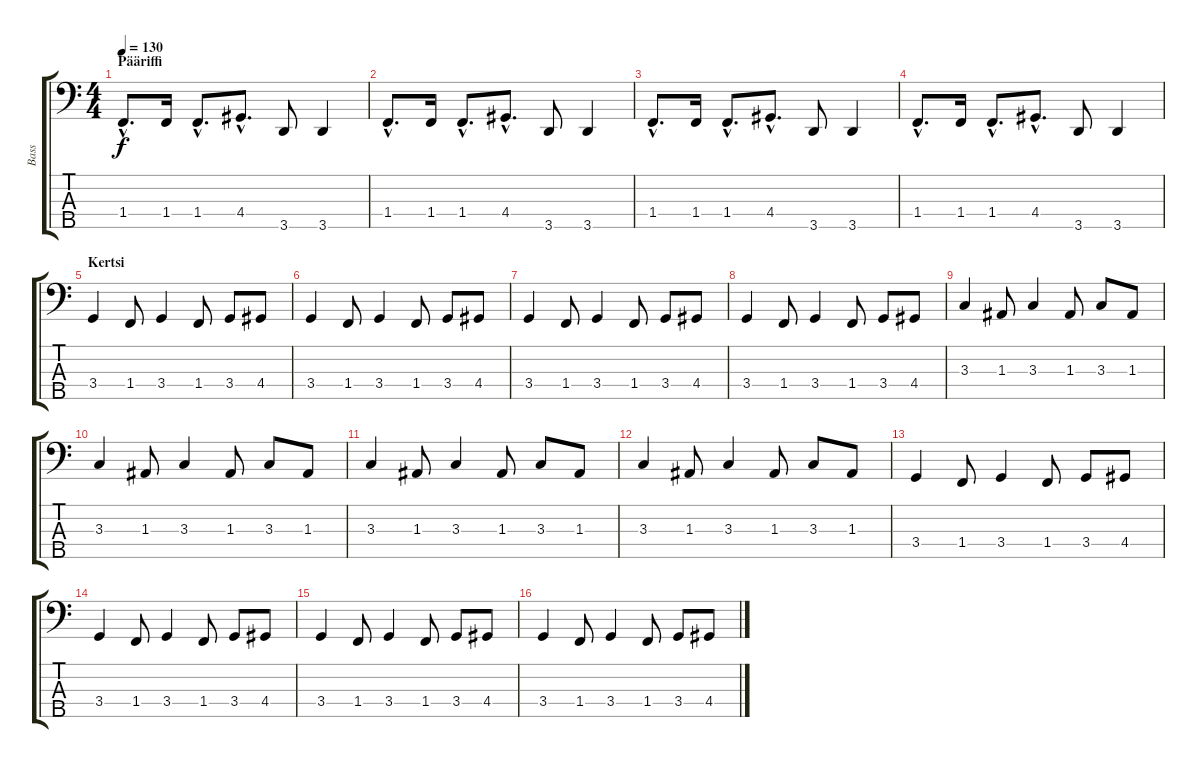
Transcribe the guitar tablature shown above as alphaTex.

\track ("Bass" "Bass") {instrument electricbasspick}
\staff {score tabs}
\tuning (G2 D2 A1 E1 B0) {hide}
\ts (4 4)
\section ("" "Pääriffi")
\tempo 130
\clef f4
\ks c
1.4{hac}.8{d dy f} 1.4.16 1.4{hac}.8{d} 4.4{hac}.8{d} 3.5.8 3.5.4 |
1.4{hac}.8{d} 1.4.16 1.4{hac}.8{d} 4.4{hac}.8{d} 3.5.8 3.5.4 |
1.4{hac}.8{d} 1.4.16 1.4{hac}.8{d} 4.4{hac}.8{d} 3.5.8 3.5.4 |
1.4{hac}.8{d} 1.4.16 1.4{hac}.8{d} 4.4{hac}.8{d} 3.5.8 3.5.4 |
\section ("" "Kertsi")
3.4.4 1.4.8 3.4.4 1.4.8 3.4.8 4.4.8 |
3.4.4 1.4.8 3.4.4 1.4.8 3.4.8 4.4.8 |
3.4.4 1.4.8 3.4.4 1.4.8 3.4.8 4.4.8 |
3.4.4 1.4.8 3.4.4 1.4.8 3.4.8 4.4.8 |
3.3.4 1.3.8 3.3.4 1.3.8 3.3.8 1.3.8 |
3.3.4 1.3.8 3.3.4 1.3.8 3.3.8 1.3.8 |
3.3.4 1.3.8 3.3.4 1.3.8 3.3.8 1.3.8 |
3.3.4 1.3.8 3.3.4 1.3.8 3.3.8 1.3.8 |
3.4.4 1.4.8 3.4.4 1.4.8 3.4.8 4.4.8 |
3.4.4 1.4.8 3.4.4 1.4.8 3.4.8 4.4.8 |
3.4.4 1.4.8 3.4.4 1.4.8 3.4.8 4.4.8 |
3.4.4 1.4.8 3.4.4 1.4.8 3.4.8 4.4.8
